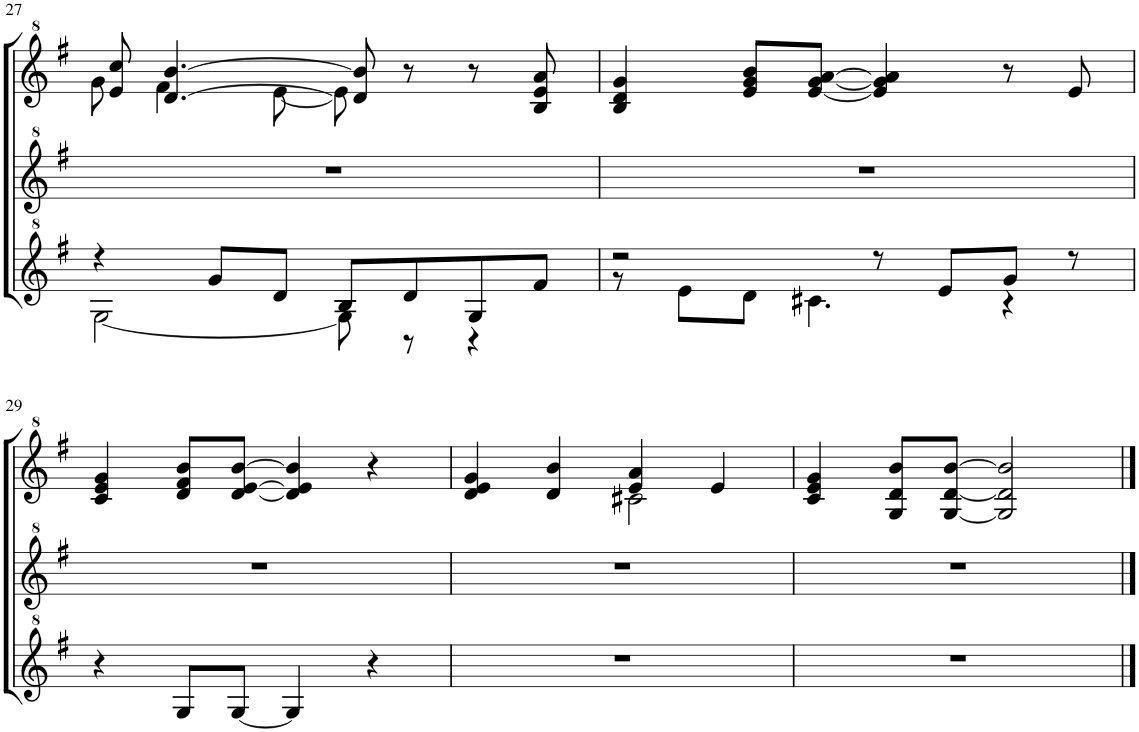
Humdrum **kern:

**kern	**kern
*part1	*part1
*staff2	*staff1
*I"パンフルート	*
!!LO:PB:g=z
*clefG^2	*clefG^2
*k[f#]	*k[f#]
*M4/4	*M4/4
=27	=27
*^	*^
[2g\	4r	8ee/ 8ccc/	8gg\
.	.	[4.dd/ [4.bb/	4ff#\
.	8gg/L	.	.
.	8dd/J	.	[8ee\
8g\]	8b/L	8dd/] 8bb/]	8ee\]
8r	8dd/	8r	4.ryy
4r	8g/	8r	.
.	8ff#/J	8b/ 8ee/ 8aa/	.
*	*	*v	*v
=28	=28	=28
8r	2r	4b/ 4dd/ 4gg/
8ee\L	.	.
8dd\J	.	8ee/ 8gg/ 8bb/L
4.cc#X\	.	[8ee/ [8gg/ [8aa/J
.	8r	4ee/] 4gg/] 4aa/]
.	8ee/L	.
4r	8gg/J	8r
.	8r	8ee/
*v	*v	*
!!LO:LB:g=z
=29	=29
4r	4cc/ 4ee/ 4gg/
8g/L	8dd/ 8ff#/ 8bb/L
[8g/J	[8dd/ [8ee/ [8bb/J
4g/]	4dd/] 4ee/] 4bb/]
4r	4r
=30	=30
*	*^
1r	4dd/ 4ee/ 4gg/	2ryy
.	4dd/ 4bb/	.
.	4ee/ 4aa/	2cc#X\
.	4ee/	.
*	*v	*v
=31	=31
1r	4cc/ 4ee/ 4gg/
.	8g/ 8dd/ 8bb/L
.	[8g/ [8dd/ [8bb/J
.	2g/] 2dd/] 2bb/]
==	==
*-	*-
